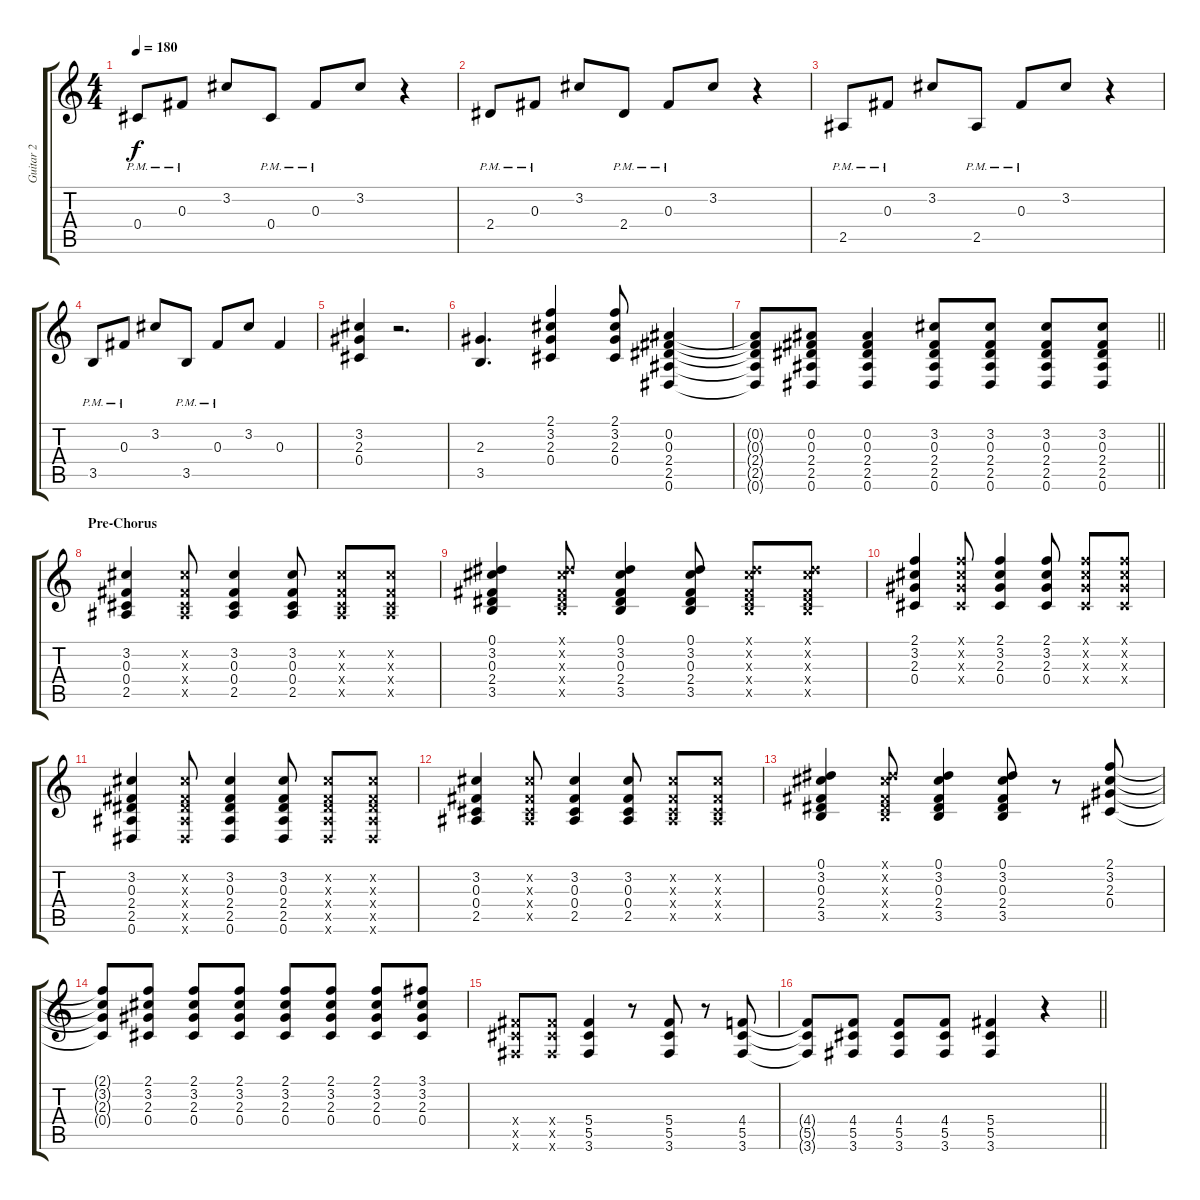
\track ("Guitar 2" "Guitar 2") {instrument overdrivenguitar}
\staff {score tabs}
\tuning (Eb4 Bb3 Gb3 Db3 Ab2 Eb2) {hide}
\ts (4 4)
\tempo 180
\clef g2
\ks c
0.4{pm}.8{dy f} 0.3{pm}.8 3.2.8 0.4{pm}.8 0.3{pm}.8 3.2.8 r.4 |
2.4{pm}.8 0.3{pm}.8 3.2.8 2.4{pm}.8 0.3{pm}.8 3.2.8 r.4 |
2.5{pm}.8 0.3{pm}.8 3.2.8 2.5{pm}.8 0.3{pm}.8 3.2.8 r.4 |
3.5{pm}.8 0.3{pm}.8 3.2.8 3.5{pm}.8 0.3{pm}.8 3.2.8 0.3.4 |
(3.2 2.3 0.4).4 r.2{d} |
(2.3 3.5).4{d} (2.1 3.2 2.3 0.4).4 (2.1 3.2 2.3 0.4).8 (0.2 0.3 2.4 2.5 0.6).4 |
\barLineRight lightlight
(0.2{t} 0.3{t} 2.4{t} 2.5{t} 0.6{t}).8 (0.2 0.3 2.4 2.5 0.6).8 (0.2 0.3 2.4 2.5 0.6).4 (3.2 0.3 2.4 2.5 0.6).8 (3.2 0.3 2.4 2.5 0.6).8 (3.2 0.3 2.4 2.5 0.6).8 (3.2 0.3 2.4 2.5 0.6).8 |
\section ("" "Pre-Chorus")
(3.2 0.3 0.4 2.5).4 (3.2{x} 0.3{x} 0.4{x} 2.5{x}).8 (3.2 0.3 0.4 2.5).4 (3.2 0.3 0.4 2.5).8 (3.2{x} 0.3{x} 0.4{x} 2.5{x}).8 (3.2{x} 0.3{x} 0.4{x} 2.5{x}).8 |
(0.1 3.2 0.3 2.4 3.5).4 (0.1{x} 3.2{x} 0.3{x} 2.4{x} 3.5{x}).8 (0.1 3.2 0.3 2.4 3.5).4 (0.1 3.2 0.3 2.4 3.5).8 (0.1{x} 3.2{x} 0.3{x} 2.4{x} 3.5{x}).8 (0.1{x} 3.2{x} 0.3{x} 2.4{x} 3.5{x}).8 |
(2.1 3.2 2.3 0.4).4 (2.1{x} 3.2{x} 2.3{x} 0.4{x}).8 (2.1 3.2 2.3 0.4).4 (2.1 3.2 2.3 0.4).8 (2.1{x} 3.2{x} 2.3{x} 0.4{x}).8 (2.1{x} 3.2{x} 2.3{x} 0.4{x}).8 |
(3.2 0.3 2.4 2.5 0.6).4 (3.2{x} 0.3{x} 2.4{x} 2.5{x} 0.6{x}).8 (3.2 0.3 2.4 2.5 0.6).4 (3.2 0.3 2.4 2.5 0.6).8 (3.2{x} 0.3{x} 2.4{x} 2.5{x} 0.6{x}).8 (3.2{x} 0.3{x} 2.4{x} 2.5{x} 0.6{x}).8 |
(3.2 0.3 0.4 2.5).4 (3.2{x} 0.3{x} 0.4{x} 2.5{x}).8 (3.2 0.3 0.4 2.5).4 (3.2 0.3 0.4 2.5).8 (3.2{x} 0.3{x} 0.4{x} 2.5{x}).8 (3.2{x} 0.3{x} 0.4{x} 2.5{x}).8 |
(0.1 3.2 0.3 2.4 3.5).4 (0.1{x} 3.2{x} 0.3{x} 2.4{x} 3.5{x}).8 (0.1 3.2 0.3 2.4 3.5).4 (0.1 3.2 0.3 2.4 3.5).8 r.8 (2.1 3.2 2.3 0.4).8 |
(2.1{t} 3.2{t} 2.3{t} 0.4{t}).8 (2.1 3.2 2.3 0.4).8 (2.1 3.2 2.3 0.4).8 (2.1 3.2 2.3 0.4).8 (2.1 3.2 2.3 0.4).8 (2.1 3.2 2.3 0.4).8 (2.1 3.2 2.3 0.4).8 (3.1 3.2 2.3 0.4).8 |
(5.4{x} 5.5{x} 3.6{x}).8 (5.4{x} 5.5{x} 3.6{x}).8 (5.4 5.5 3.6).4 r.8 (5.4 5.5 3.6).8 r.8 (4.4 5.5 3.6).8 |
\barLineRight lightlight
(4.4{t} 5.5{t} 3.6{t}).8 (4.4 5.5 3.6).8 (4.4 5.5 3.6).8 (4.4 5.5 3.6).8 (5.4 5.5 3.6).4 r.4
